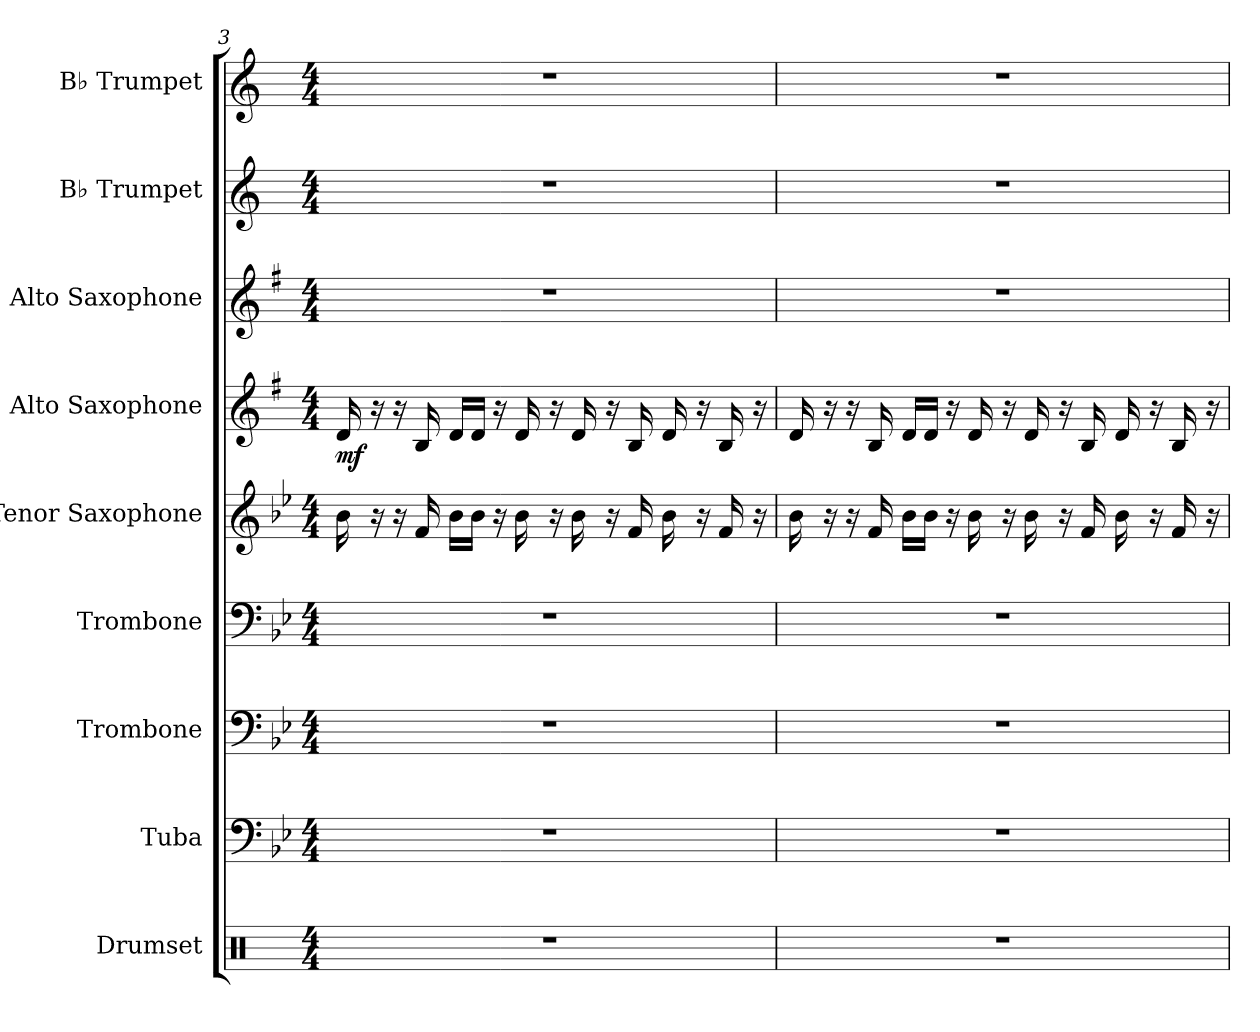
**kern	**kern	**kern	**kern	**kern	**kern	**dynam	**kern	**kern	**kern
*part9	*part8	*part7	*part6	*part5	*part4	*part4	*part3	*part2	*part1
*staff9	*staff8	*staff7	*staff6	*staff5	*staff4	*staff4	*staff3	*staff2	*staff1
*I"Drumset	*I"Tuba	*I"Trombone	*I"Trombone	*I"Tenor Saxophone	*I"Alto Saxophone	*	*I"Alto Saxophone	*I"B♭ Trumpet	*I"B♭ Trumpet
*I'D. Set	*I'Tba.	*I'Tbn.	*I'Tbn.	*I'T. Sax.	*I'A. Sax.	*	*I'A. Sax.	*I'B♭ Tpt.	*I'B♭ Tpt.
!!LO:PB:g=z
*clefX	*clefF4	*clefF4	*clefF4	*clefG2	*clefG2	*	*clefG2	*clefG2	*clefG2
*	*	*	*	*ITrd8c14	*ITrd5c9	*	*ITrd5c9	*ITrd1c2	*ITrd1c2
*k[]	*k[b-e-]	*k[b-e-]	*k[b-e-]	*k[b-e-]	*k[b-e-]	*	*k[b-e-]	*k[b-e-]	*k[b-e-]
*M4/4	*M4/4	*M4/4	*M4/4	*M4/4	*M4/4	*	*M4/4	*M4/4	*M4/4
=3	=3	=3	=3	=3	=3	=3	=3	=3	=3
!	!	!	!	!	!	!LO:DY:b	!	!	!
1r	1r	1r	1r	16B-\	16F/	mf	1r	1r	1r
.	.	.	.	16r	16r	.	.	.	.
.	.	.	.	16r	16r	.	.	.	.
.	.	.	.	16F/	16D/	.	.	.	.
.	.	.	.	16B-\LL	16F/LL	.	.	.	.
.	.	.	.	16B-\JJ	16F/JJ	.	.	.	.
.	.	.	.	16r	16r	.	.	.	.
.	.	.	.	16B-\	16F/	.	.	.	.
.	.	.	.	16r	16r	.	.	.	.
.	.	.	.	16B-\	16F/	.	.	.	.
.	.	.	.	16r	16r	.	.	.	.
.	.	.	.	16F/	16D/	.	.	.	.
.	.	.	.	16B-\	16F/	.	.	.	.
.	.	.	.	16r	16r	.	.	.	.
.	.	.	.	16F/	16D/	.	.	.	.
.	.	.	.	16r	16r	.	.	.	.
=4	=4	=4	=4	=4	=4	=4	=4	=4	=4
1r	1r	1r	1r	16B-\	16F/	.	1r	1r	1r
.	.	.	.	16r	16r	.	.	.	.
.	.	.	.	16r	16r	.	.	.	.
.	.	.	.	16F/	16D/	.	.	.	.
.	.	.	.	16B-\LL	16F/LL	.	.	.	.
.	.	.	.	16B-\JJ	16F/JJ	.	.	.	.
.	.	.	.	16r	16r	.	.	.	.
.	.	.	.	16B-\	16F/	.	.	.	.
.	.	.	.	16r	16r	.	.	.	.
.	.	.	.	16B-\	16F/	.	.	.	.
.	.	.	.	16r	16r	.	.	.	.
.	.	.	.	16F/	16D/	.	.	.	.
.	.	.	.	16B-\	16F/	.	.	.	.
.	.	.	.	16r	16r	.	.	.	.
.	.	.	.	16F/	16D/	.	.	.	.
.	.	.	.	16r	16r	.	.	.	.
=	=	=	=	=	=	=	=	=	=
*-	*-	*-	*-	*-	*-	*-	*-	*-	*-
